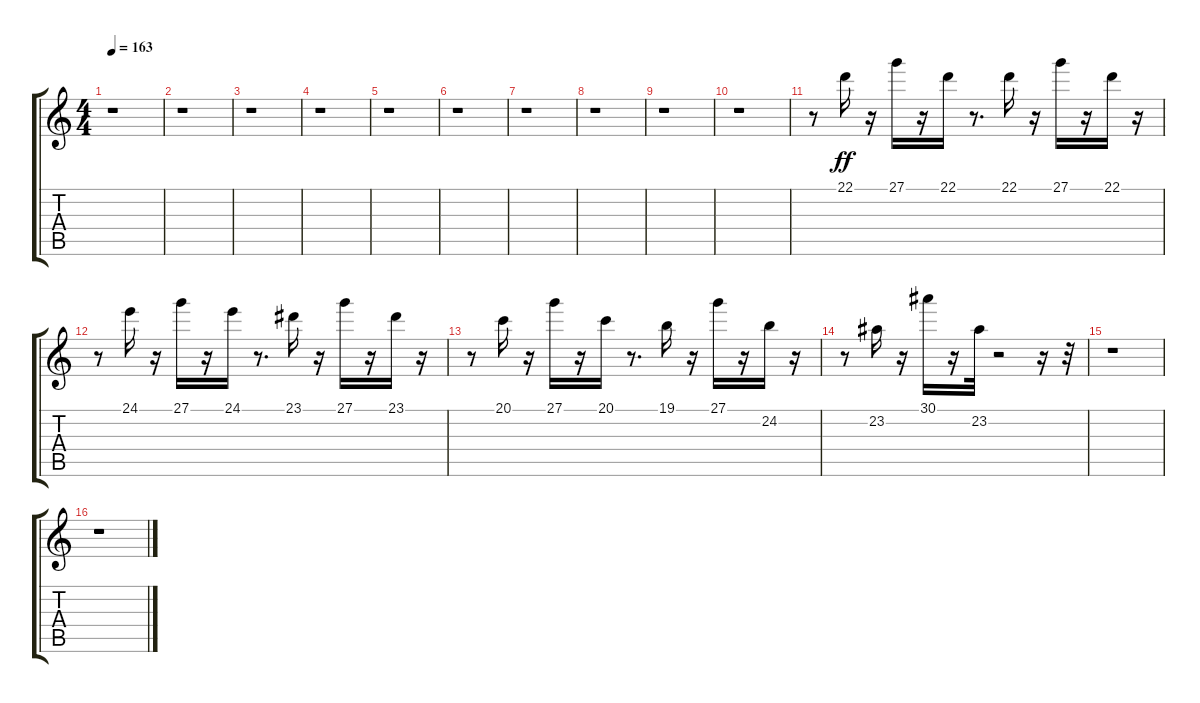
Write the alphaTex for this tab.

\track "" {instrument acousticgrandpiano}
\staff {score tabs}
\tuning (E4 B3 G3 D3 A2 E2) {hide}
\ts (4 4)
\tempo 163
\clef g2
\ks c
r.1{dy ff} |
r.1 |
r.1 |
r.1 |
r.1 |
r.1 |
r.1 |
r.1 |
r.1 |
r.1 |
r.8 22.1.16 r.16 27.1.16 r.16 22.1.16 r.8{d} 22.1.16 r.16 27.1.16 r.16 22.1.16 r.16 |
r.8 24.1.16 r.16 27.1.16 r.16 24.1.16 r.8{d} 23.1.16 r.16 27.1.16 r.16 23.1.16 r.16 |
r.8 20.1.16 r.16 27.1.16 r.16 20.1.16 r.8{d} 19.1.16 r.16 27.1.16 r.16 24.2.16 r.16 |
r.8 23.2.16 r.16 30.1.16 r.16 23.2.32 r.2 r.16 r.32 |
r.1 |
r.1
